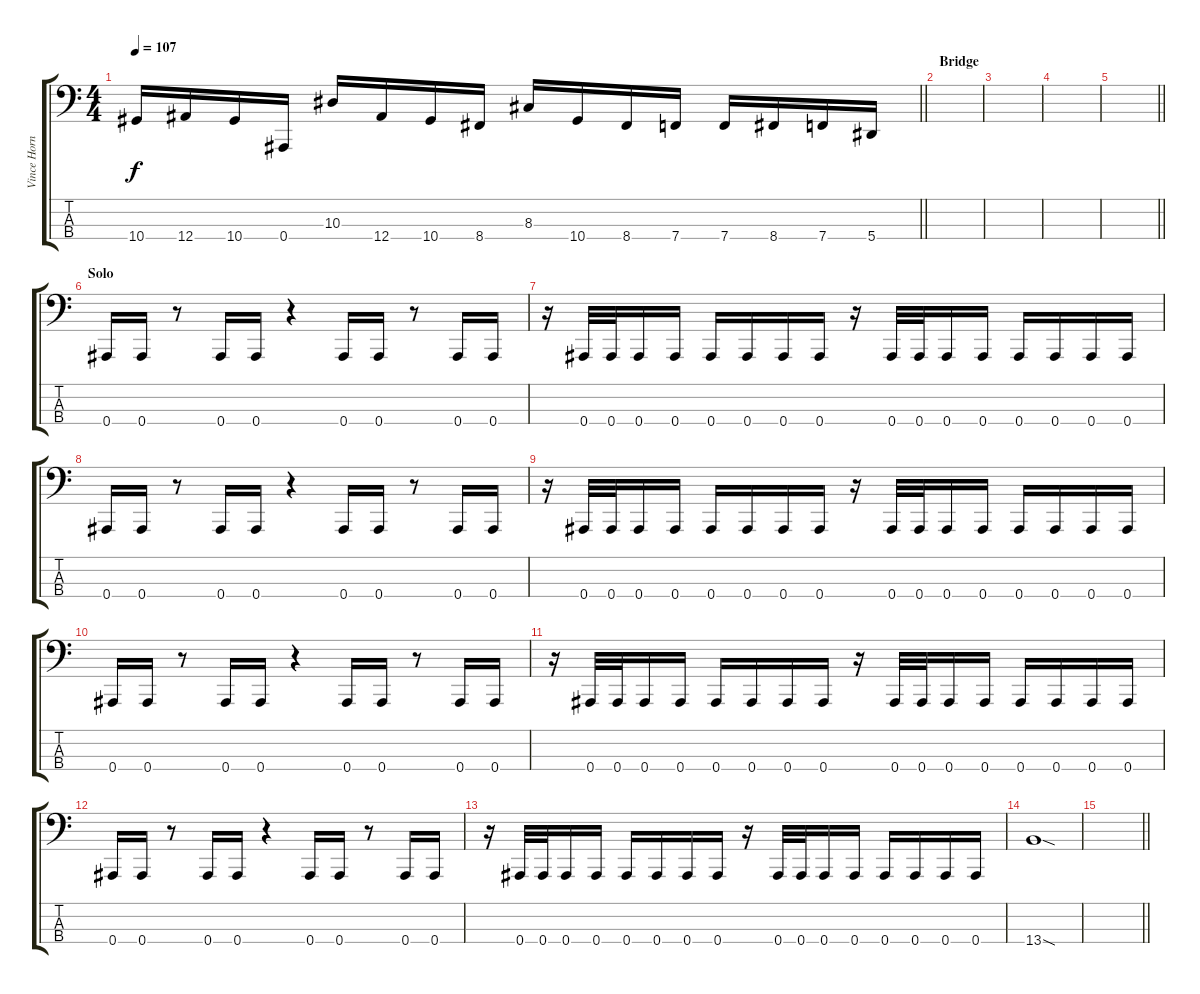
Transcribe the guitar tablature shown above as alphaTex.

\track ("Vince Hornsby" "Vince Horn") {instrument electricbasspick}
\staff {score tabs}
\tuning (Eb2 Bb1 F1 Bb0) {hide}
\ts (4 4)
\tempo 107
\clef f4
\barLineRight lightlight
\ks c
10.4.16{dy f} 12.4.16 10.4.16 0.4.16 10.3.16 12.4.16 10.4.16 8.4.16 8.3.16 10.4.16 8.4.16 7.4.16 7.4.16 8.4.16 7.4.16 5.4.16 |
\section ("" "Bridge")
|
|
|
\barLineRight lightlight
|
\section ("" "Solo")
0.4.16 0.4.16 r.8 0.4.16 0.4.16 r.4 0.4.16 0.4.16 r.8 0.4.16 0.4.16 |
r.16 0.4.32 0.4.32 0.4.16 0.4.16 0.4.16 0.4.16 0.4.16 0.4.16 r.16 0.4.32 0.4.32 0.4.16 0.4.16 0.4.16 0.4.16 0.4.16 0.4.16 |
0.4.16 0.4.16 r.8 0.4.16 0.4.16 r.4 0.4.16 0.4.16 r.8 0.4.16 0.4.16 |
r.16 0.4.32 0.4.32 0.4.16 0.4.16 0.4.16 0.4.16 0.4.16 0.4.16 r.16 0.4.32 0.4.32 0.4.16 0.4.16 0.4.16 0.4.16 0.4.16 0.4.16 |
0.4.16 0.4.16 r.8 0.4.16 0.4.16 r.4 0.4.16 0.4.16 r.8 0.4.16 0.4.16 |
r.16 0.4.32 0.4.32 0.4.16 0.4.16 0.4.16 0.4.16 0.4.16 0.4.16 r.16 0.4.32 0.4.32 0.4.16 0.4.16 0.4.16 0.4.16 0.4.16 0.4.16 |
0.4.16 0.4.16 r.8 0.4.16 0.4.16 r.4 0.4.16 0.4.16 r.8 0.4.16 0.4.16 |
r.16 0.4.32 0.4.32 0.4.16 0.4.16 0.4.16 0.4.16 0.4.16 0.4.16 r.16 0.4.32 0.4.32 0.4.16 0.4.16 0.4.16 0.4.16 0.4.16 0.4.16 |
13.4{sod}.1 |
\barLineRight lightlight
